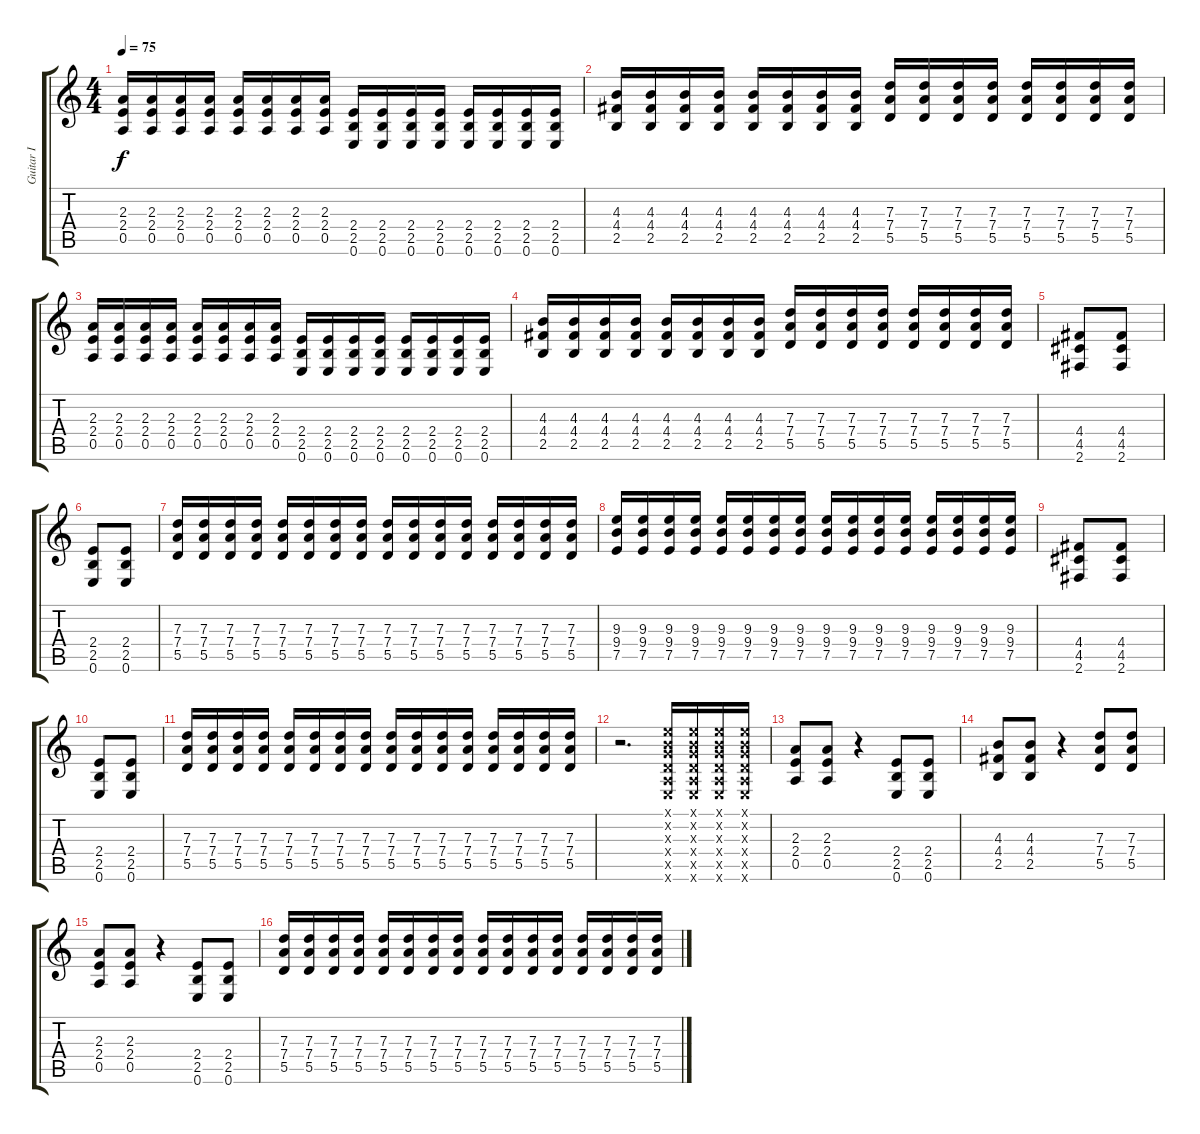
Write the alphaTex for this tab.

\track ("Guitar I" "Guitar I") {instrument distortionguitar}
\staff {score tabs}
\tuning (E4 B3 G3 D3 A2 E2) {hide}
\ts (4 4)
\tempo 75
\clef g2
\ks c
(2.3 2.4 0.5).16{dy f} (2.3 2.4 0.5).16 (2.3 2.4 0.5).16 (2.3 2.4 0.5).16 (2.3 2.4 0.5).16 (2.3 2.4 0.5).16 (2.3 2.4 0.5).16 (2.3 2.4 0.5).16 (2.4 2.5 0.6).16 (2.4 2.5 0.6).16 (2.4 2.5 0.6).16 (2.4 2.5 0.6).16 (2.4 2.5 0.6).16 (2.4 2.5 0.6).16 (2.4 2.5 0.6).16 (2.4 2.5 0.6).16 |
(4.3 4.4 2.5).16 (4.3 4.4 2.5).16 (4.3 4.4 2.5).16 (4.3 4.4 2.5).16 (4.3 4.4 2.5).16 (4.3 4.4 2.5).16 (4.3 4.4 2.5).16 (4.3 4.4 2.5).16 (7.3 7.4 5.5).16 (7.3 7.4 5.5).16 (7.3 7.4 5.5).16 (7.3 7.4 5.5).16 (7.3 7.4 5.5).16 (7.3 7.4 5.5).16 (7.3 7.4 5.5).16 (7.3 7.4 5.5).16 |
(2.3 2.4 0.5).16 (2.3 2.4 0.5).16 (2.3 2.4 0.5).16 (2.3 2.4 0.5).16 (2.3 2.4 0.5).16 (2.3 2.4 0.5).16 (2.3 2.4 0.5).16 (2.3 2.4 0.5).16 (2.4 2.5 0.6).16 (2.4 2.5 0.6).16 (2.4 2.5 0.6).16 (2.4 2.5 0.6).16 (2.4 2.5 0.6).16 (2.4 2.5 0.6).16 (2.4 2.5 0.6).16 (2.4 2.5 0.6).16 |
(4.3 4.4 2.5).16 (4.3 4.4 2.5).16 (4.3 4.4 2.5).16 (4.3 4.4 2.5).16 (4.3 4.4 2.5).16 (4.3 4.4 2.5).16 (4.3 4.4 2.5).16 (4.3 4.4 2.5).16 (7.3 7.4 5.5).16 (7.3 7.4 5.5).16 (7.3 7.4 5.5).16 (7.3 7.4 5.5).16 (7.3 7.4 5.5).16 (7.3 7.4 5.5).16 (7.3 7.4 5.5).16 (7.3 7.4 5.5).16 |
(4.4 4.5 2.6).8 (4.4 4.5 2.6).8 |
(2.4 2.5 0.6).8 (2.4 2.5 0.6).8 |
(7.3 7.4 5.5).16 (7.3 7.4 5.5).16 (7.3 7.4 5.5).16 (7.3 7.4 5.5).16 (7.3 7.4 5.5).16 (7.3 7.4 5.5).16 (7.3 7.4 5.5).16 (7.3 7.4 5.5).16 (7.3 7.4 5.5).16 (7.3 7.4 5.5).16 (7.3 7.4 5.5).16 (7.3 7.4 5.5).16 (7.3 7.4 5.5).16 (7.3 7.4 5.5).16 (7.3 7.4 5.5).16 (7.3 7.4 5.5).16 |
(9.3 9.4 7.5).16 (9.3 9.4 7.5).16 (9.3 9.4 7.5).16 (9.3 9.4 7.5).16 (9.3 9.4 7.5).16 (9.3 9.4 7.5).16 (9.3 9.4 7.5).16 (9.3 9.4 7.5).16 (9.3 9.4 7.5).16 (9.3 9.4 7.5).16 (9.3 9.4 7.5).16 (9.3 9.4 7.5).16 (9.3 9.4 7.5).16 (9.3 9.4 7.5).16 (9.3 9.4 7.5).16 (9.3 9.4 7.5).16 |
(4.4 4.5 2.6).8 (4.4 4.5 2.6).8 |
(2.4 2.5 0.6).8 (2.4 2.5 0.6).8 |
(7.3 7.4 5.5).16 (7.3 7.4 5.5).16 (7.3 7.4 5.5).16 (7.3 7.4 5.5).16 (7.3 7.4 5.5).16 (7.3 7.4 5.5).16 (7.3 7.4 5.5).16 (7.3 7.4 5.5).16 (7.3 7.4 5.5).16 (7.3 7.4 5.5).16 (7.3 7.4 5.5).16 (7.3 7.4 5.5).16 (7.3 7.4 5.5).16 (7.3 7.4 5.5).16 (7.3 7.4 5.5).16 (7.3 7.4 5.5).16 |
r.2{d} (0.1{x} 0.2{x} 0.3{x} 0.4{x} 0.5{x} 0.6{x}).16 (0.1{x} 0.2{x} 0.3{x} 0.4{x} 0.5{x} 0.6{x}).16 (0.1{x} 0.2{x} 0.3{x} 0.4{x} 0.5{x} 0.6{x}).16 (0.1{x} 0.2{x} 0.3{x} 0.4{x} 0.5{x} 0.6{x}).16 |
(2.3 2.4 0.5).8 (2.3 2.4 0.5).8 r.4 (2.4 2.5 0.6).8 (2.4 2.5 0.6).8 |
(4.3 4.4 2.5).8 (4.3 4.4 2.5).8 r.4 (7.3 7.4 5.5).8 (7.3 7.4 5.5).8 |
(2.3 2.4 0.5).8 (2.3 2.4 0.5).8 r.4 (2.4 2.5 0.6).8 (2.4 2.5 0.6).8 |
(7.3 7.4 5.5).16 (7.3 7.4 5.5).16 (7.3 7.4 5.5).16 (7.3 7.4 5.5).16 (7.3 7.4 5.5).16 (7.3 7.4 5.5).16 (7.3 7.4 5.5).16 (7.3 7.4 5.5).16 (7.3 7.4 5.5).16 (7.3 7.4 5.5).16 (7.3 7.4 5.5).16 (7.3 7.4 5.5).16 (7.3 7.4 5.5).16 (7.3 7.4 5.5).16 (7.3 7.4 5.5).16 (7.3 7.4 5.5).16
